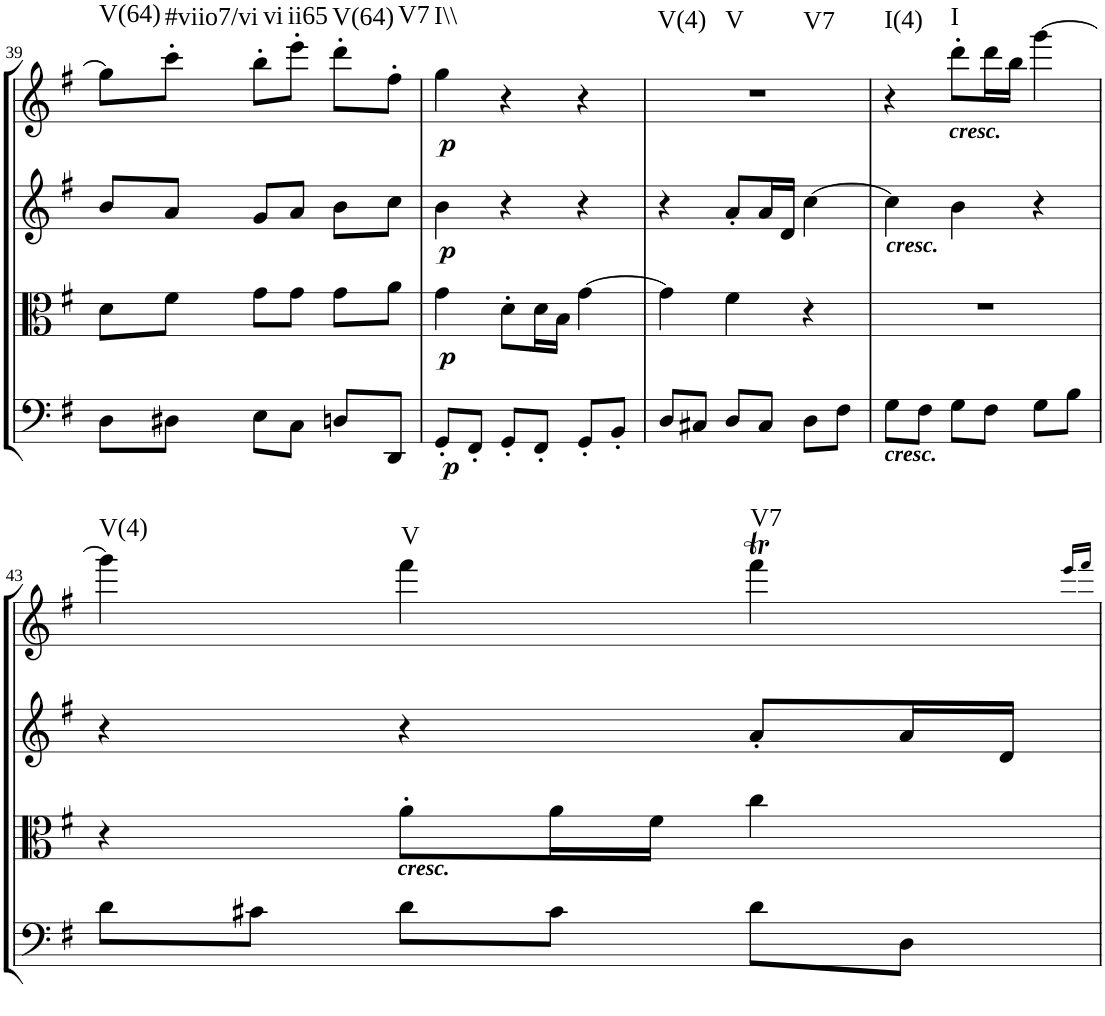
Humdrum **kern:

**kern	**dynam	**kern	**dynam	**kern	**dynam	**kern	**dynam	**harte
*part4	*part4	*part3	*part3	*part2	*part2	*part1	*part1	*part1
*staff4	*staff4	*staff3	*staff3	*staff2	*staff2	*staff1	*staff1	*
*I"Cello	*	*I"Viola	*	*I"2nd Violin	*	*I"1st Violin	*	*
*	*	*I'Vla	*	*I'Vln	*	*I'Vln	*	*
!!LO:PB:g=z
*clefF4	*	*clefC3	*	*clefG2	*	*clefG2	*	*
*k[f#]	*	*k[f#]	*	*k[f#]	*	*k[f#]	*	*
*G:	*	*G:	*	*G:	*	*G:	*	*
*M3/4	*	*M3/4	*	*M3/4	*	*M3/4	*	*
=39	=39	=39	=39	=39	=39	=39	=39	=39
!	!	!	!	!	!	!	!	!LO:H:kt=V(64)
8D\L	.	8d\L	.	8b/L	.	8gg\L]	.	N
!	!	!	!	!	!	!	!	!LO:H:kt=#viio7/vi
8D#X\J	.	8f#\J	.	8a/J	.	8ccc'\J	.	N
!	!	!	!	!	!	!	!	!LO:H:kt=vi
8E\L	.	8g\L	.	8g/L	.	8bb'\L	.	N
!	!	!	!	!	!	!	!	!LO:H:kt=ii65
8C\J	.	8g\J	.	8a/J	.	8eee'\J	.	N
!	!	!	!	!	!	!	!	!LO:H:kt=V(64)
8Dn/L	.	8g\L	.	8b\L	.	8ddd'\L	.	N
!	!	!	!	!	!	!	!	!LO:H:kt=V7
8DD/J	.	8a\J	.	8cc\J	.	8ff#'\J	.	N
=40	=40	=40	=40	=40	=40	=40	=40	=40
!	!LO:DY:b	!	!LO:DY:b	!	!LO:DY:b	!	!LO:DY:b	!LO:H:kt=I\\
8GG'/L	p	4g\	p	4b\	p	4gg\	p	N
8FF#'/J	.	.	.	.	.	.	.	.
8GG'/L	.	8d'\L	.	4r	.	4r	.	.
8FF#'/J	.	16d\L	.	.	.	.	.	.
.	.	16B\JJ	.	.	.	.	.	.
8GG'/L	.	[4g\	.	4r	.	4r	.	.
8BB'/J	.	.	.	.	.	.	.	.
=41	=41	=41	=41	=41	=41	=41	=41	=41
!	!	!	!	!	!	!	!	!LO:H:n=1:kt=V(4)
!	!	!	!	!	!	!	!	!LO:H:n=2:kt=V
!	!	!	!	!	!	!	!	!LO:H:n=3:kt=V7
8D/L	.	4g\]	.	4r	.	2.r	.	N N N
8C#X/J	.	.	.	.	.	.	.	.
8D/L	.	4f#\	.	8a'/L	.	.	.	.
8C#/J	.	.	.	16a/L	.	.	.	.
.	.	.	.	16d/JJ	.	.	.	.
8D\L	.	4r	.	[4cc\	.	.	.	.
8F#\J	.	.	.	.	.	.	.	.
=42	=42	=42	=42	=42	=42	=42	=42	=42
!	!	!	!	!LO:TX:b:Bi:t=cresc.	!	!	!	!
!LO:TX:b:Bi:t=cresc.	!	!	!	!	!	!	!	!LO:H:kt=I(4)
8G\L	.	2.r	.	4cc\]	.	4r	.	N
8F#\J	.	.	.	.	.	.	.	.
!	!	!	!	!	!	!LO:TX:b:Bi:t=cresc.	!	!LO:H:kt=I
8G\L	.	.	.	4b\	.	8ddd'\L	.	N
8F#\J	.	.	.	.	.	16ddd\L	.	.
.	.	.	.	.	.	16bb\JJ	.	.
8G\L	.	.	.	4r	.	[4ggg\	.	.
8B\J	.	.	.	.	.	.	.	.
!!LO:LB:g=z
=43	=43	=43	=43	=43	=43	=43	=43	=43
!	!	!	!	!	!	!	!	!LO:H:kt=V(4)
8d\L	.	4r	.	4r	.	4ggg\]	.	N
8c#X\J	.	.	.	.	.	.	.	.
!	!	!LO:TX:b:Bi:t=cresc.	!	!	!	!	!	!LO:H:kt=V
8d\L	.	8a'\L	.	4r	.	4fff#\	.	N
8c#\J	.	16a\L	.	.	.	.	.	.
.	.	16f#\JJ	.	.	.	.	.	.
!	!	!	!	!	!	!	!	!LO:H:kt=V7
8d\L	.	4cc\	.	8a'/L	.	4fff#t\	.	N
8D\J	.	.	.	16a/L	.	.	.	.
.	.	.	.	16d/JJ	.	.	.	.
.	.	.	.	.	.	16qeee/LL	.	.
.	.	.	.	.	.	16qfff#/JJ	.	.
=	=	=	=	=	=	=	=	=
*-	*-	*-	*-	*-	*-	*-	*-	*-
